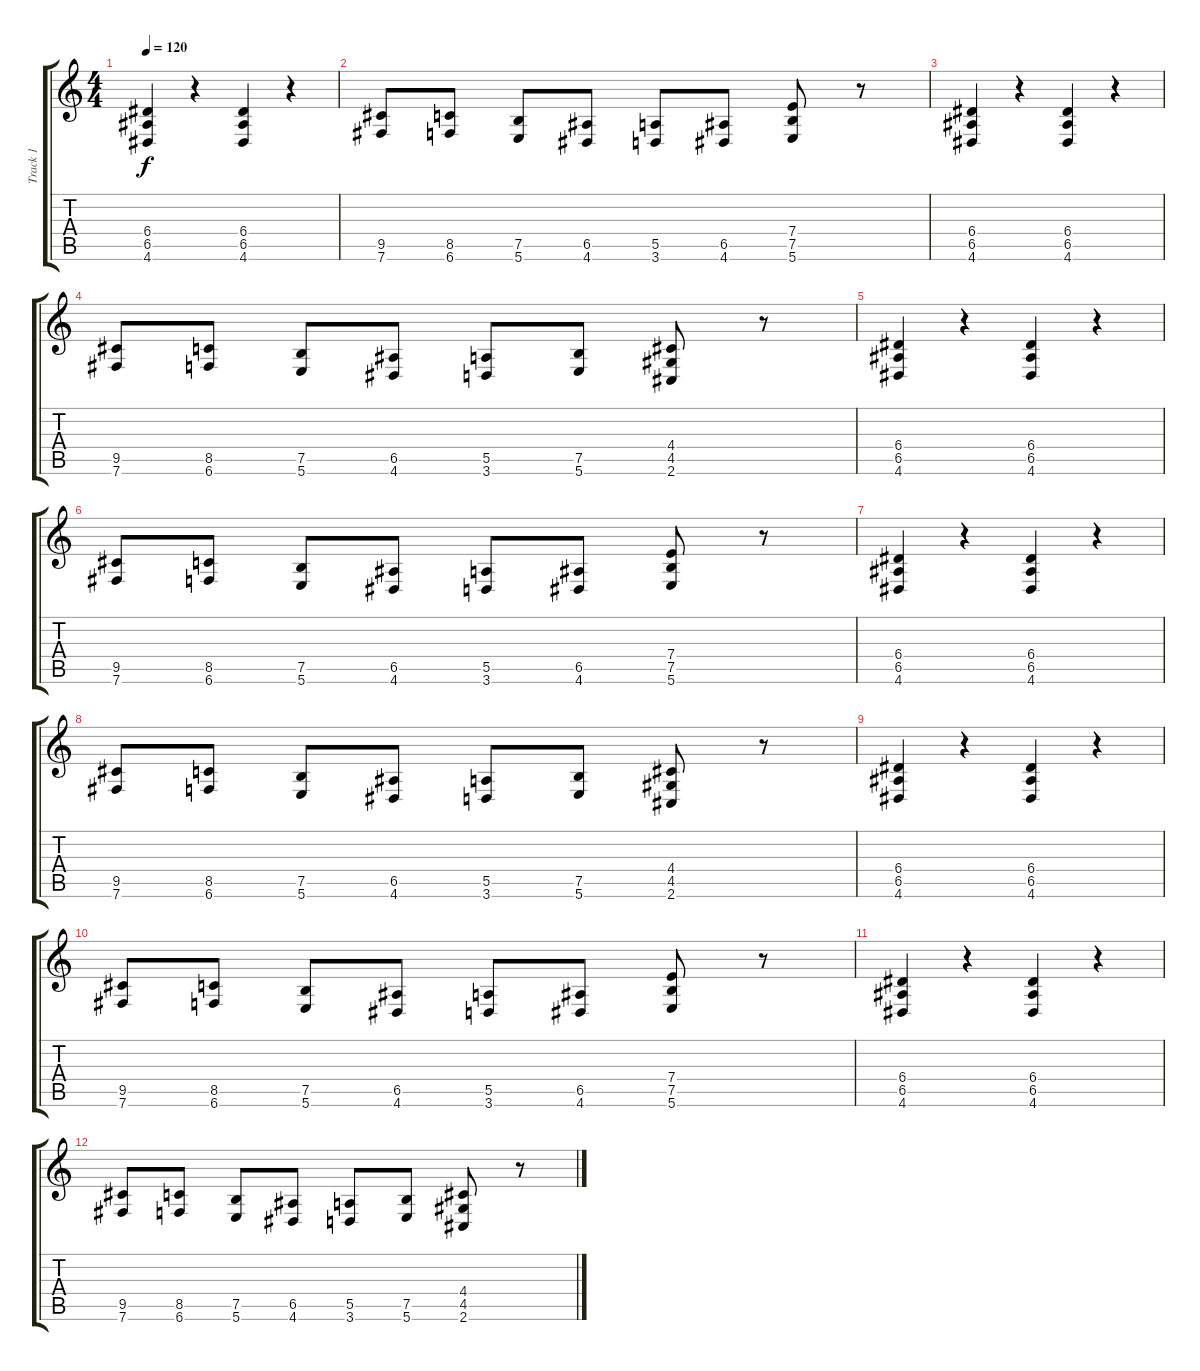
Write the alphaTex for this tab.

\track ("Track 1" "Track 1") {instrument distortionguitar}
\staff {score tabs}
\tuning (B3 Gb3 D3 A2 E2 B1) {hide}
\ts (4 4)
\tempo 120
\clef g2
\ks c
(6.4 6.5 4.6).4{dy f} r.4 (6.4 6.5 4.6).4 r.4 |
(9.5 7.6).8 (8.5 6.6).8 (7.5 5.6).8 (6.5 4.6).8 (5.5 3.6).8 (6.5 4.6).8 (7.4 7.5 5.6).8 r.8 |
(6.4 6.5 4.6).4 r.4 (6.4 6.5 4.6).4 r.4 |
(9.5 7.6).8 (8.5 6.6).8 (7.5 5.6).8 (6.5 4.6).8 (5.5 3.6).8 (7.5 5.6).8 (4.4 4.5 2.6).8 r.8 |
(6.4 6.5 4.6).4 r.4 (6.4 6.5 4.6).4 r.4 |
(9.5 7.6).8 (8.5 6.6).8 (7.5 5.6).8 (6.5 4.6).8 (5.5 3.6).8 (6.5 4.6).8 (7.4 7.5 5.6).8 r.8 |
(6.4 6.5 4.6).4 r.4 (6.4 6.5 4.6).4 r.4 |
(9.5 7.6).8 (8.5 6.6).8 (7.5 5.6).8 (6.5 4.6).8 (5.5 3.6).8 (7.5 5.6).8 (4.4 4.5 2.6).8 r.8 |
(6.4 6.5 4.6).4 r.4 (6.4 6.5 4.6).4 r.4 |
(9.5 7.6).8 (8.5 6.6).8 (7.5 5.6).8 (6.5 4.6).8 (5.5 3.6).8 (6.5 4.6).8 (7.4 7.5 5.6).8 r.8 |
(6.4 6.5 4.6).4 r.4 (6.4 6.5 4.6).4 r.4 |
(9.5 7.6).8 (8.5 6.6).8 (7.5 5.6).8 (6.5 4.6).8 (5.5 3.6).8 (7.5 5.6).8 (4.4 4.5 2.6).8 r.8
